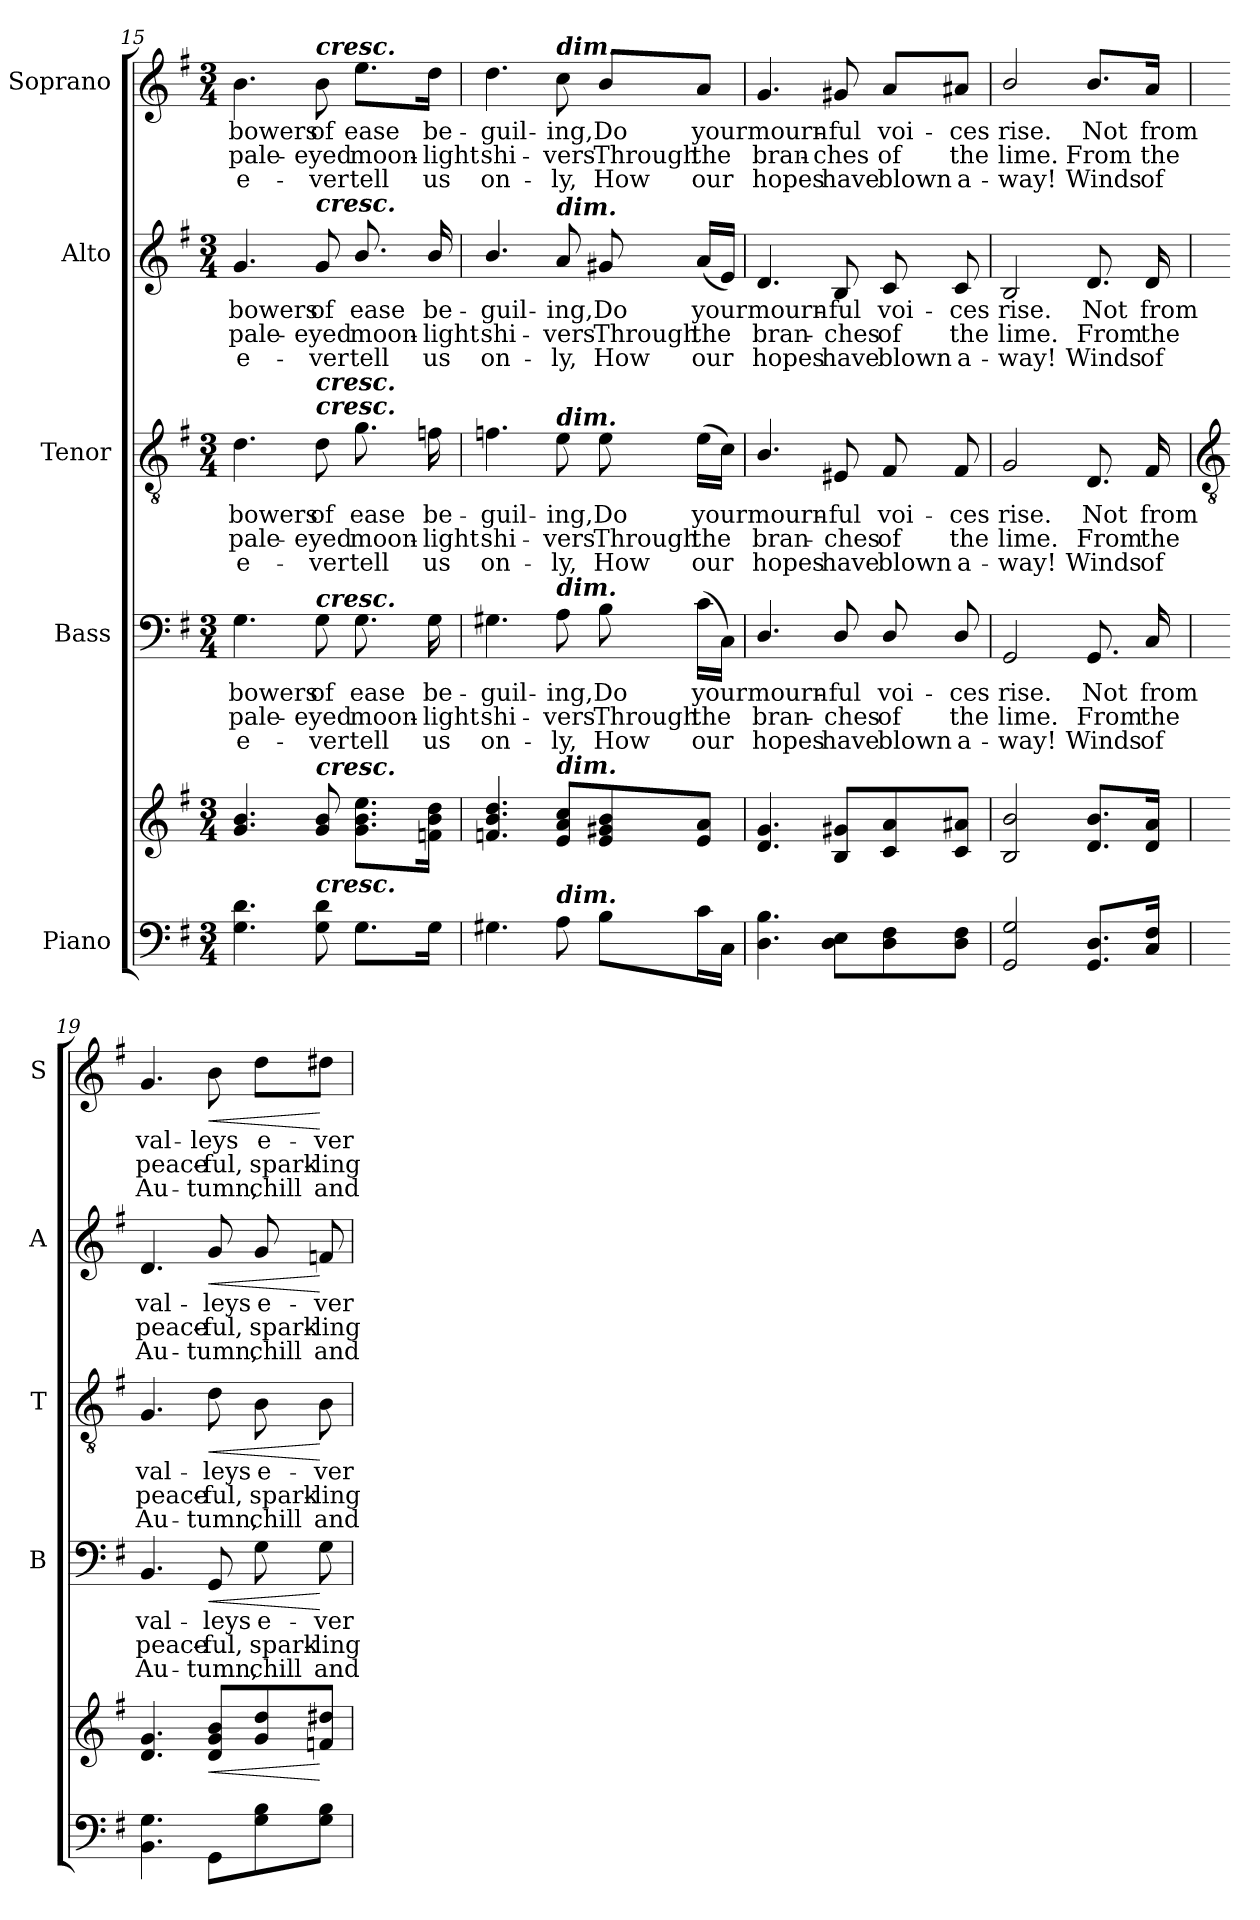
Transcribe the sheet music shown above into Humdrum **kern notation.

**kern	**kern	**dynam	**kern	**text	**text	**text	**dynam	**kern	**text	**text	**text	**dynam	**kern	**text	**text	**text	**dynam	**kern	**text	**text	**text	**dynam
*part5	*part5	*part5	*part4	*part4	*part4	*part4	*part4	*part3	*part3	*part3	*part3	*part3	*part2	*part2	*part2	*part2	*part2	*part1	*part1	*part1	*part1	*part1
*staff6	*staff5	*staff5/6	*staff4	*staff4	*staff4	*staff4	*staff4	*staff3	*staff3	*staff3	*staff3	*staff3	*staff2	*staff2	*staff2	*staff2	*staff2	*staff1	*staff1	*staff1	*staff1	*staff1
*I"Piano	*	*	*I"Bass	*	*	*	*	*I"Tenor	*	*	*	*	*I"Alto	*	*	*	*	*I"Soprano	*	*	*	*
*	*	*	*I'B	*	*	*	*	*I'T	*	*	*	*	*I'A	*	*	*	*	*I'S	*	*	*	*
!!LO:LB:g=z
*clefF4	*clefG2	*	*clefF4	*	*	*	*	*clefGv2	*	*	*	*	*clefG2	*	*	*	*	*clefG2	*	*	*	*
*k[f#]	*k[f#]	*	*k[f#]	*	*	*	*	*k[f#]	*	*	*	*	*k[f#]	*	*	*	*	*k[f#]	*	*	*	*
*G:	*G:	*	*G:	*	*	*	*	*G:	*	*	*	*	*G:	*	*	*	*	*G:	*	*	*	*
*M3/4	*M3/4	*	*M3/4	*	*	*	*	*M3/4	*	*	*	*	*M3/4	*	*	*	*	*M3/4	*	*	*	*
=15	=15	=15	=15	=15	=15	=15	=15	=15	=15	=15	=15	=15	=15	=15	=15	=15	=15	=15	=15	=15	=15	=15
!	!	!	!	!LO:LY:b	!LO:LY:b	!LO:LY:b	!	!	!LO:LY:b	!LO:LY:b	!LO:LY:b	!	!	!LO:LY:b	!LO:LY:b	!LO:LY:b	!	!	!LO:LY:b	!LO:LY:b	!LO:LY:b	!
4.G 4.d	4.g 4.b	.	4.G	bowers	pale-	-e-	.	4.d	bowers	pale-	-e-	.	4.g	bowers	pale-	-e-	.	4.b	bowers	pale-	-e-	.
!	!	!	!	!	!	!	!	!	!	!	!	!	!	!	!	!	!	!LO:TX:a:Bi:t=cresc.	!	!	!	!
!	!	!	!	!	!	!	!	!	!	!	!	!	!LO:TX:a:Bi:t=cresc.	!	!	!	!	!	!	!	!	!
!	!	!	!	!	!	!	!	!LO:TX:a:Bi:t=cresc.	!	!	!	!	!	!	!	!	!	!	!	!	!	!
!	!	!	!	!	!	!	!	!LO:TX:a:Bi:t=cresc.	!	!	!	!	!	!	!	!	!	!	!	!	!	!
!	!	!	!LO:TX:a:Bi:t=cresc.	!	!	!	!	!	!	!	!	!	!	!	!	!	!	!	!	!	!	!
!	!LO:TX:a:Bi:t=cresc.	!	!	!	!	!	!	!	!	!	!	!	!	!	!	!	!	!	!	!	!	!
!LO:TX:a:Bi:t=cresc.	!	!	!	!	!	!	!	!	!	!	!	!	!	!	!	!	!	!	!	!	!	!
!	!	!	!	!LO:LY:b	!LO:LY:b	!LO:LY:b	!	!	!LO:LY:b	!LO:LY:b	!LO:LY:b	!	!	!LO:LY:b	!LO:LY:b	!LO:LY:b	!	!	!LO:LY:b	!LO:LY:b	!LO:LY:b	!
8G 8d	8g 8b	.	8G	-of	eyed	ver	.	8d	-of	eyed	ver	.	8g	-of	eyed	ver	.	8b	-of	eyed	ver	.
!	!	!	!	!LO:LY:b	!LO:LY:b	!LO:LY:b	!	!	!LO:LY:b	!LO:LY:b	!LO:LY:b	!	!	!LO:LY:b	!LO:LY:b	!LO:LY:b	!	!	!LO:LY:b	!LO:LY:b	!LO:LY:b	!
8.GL	8.g 8.b 8.eeL	.	8.G	ease	moon-	-tell	.	8.g	ease	moon-	-tell	.	8.b/	ease	moon-	-tell	.	8.ee\L	ease	moon-	-tell	.
!	!	!	!	!LO:LY:b	!LO:LY:b	!LO:LY:b	!	!	!LO:LY:b	!LO:LY:b	!LO:LY:b	!	!	!LO:LY:b	!LO:LY:b	!LO:LY:b	!	!	!LO:LY:b	!LO:LY:b	!LO:LY:b	!
16GJ	16fn 16b 16ddJ	.	16G	be-	-light	us	.	16fn	be-	-light	us	.	16b/	be-	-light	us	.	16dd\Jk	be-	-light	us	.
=16	=16	=16	=16	=16	=16	=16	=16	=16	=16	=16	=16	=16	=16	=16	=16	=16	=16	=16	=16	=16	=16	=16
!	!	!	!	!LO:LY:b	!LO:LY:b	!LO:LY:b	!	!	!LO:LY:b	!LO:LY:b	!LO:LY:b	!	!	!LO:LY:b	!LO:LY:b	!LO:LY:b	!	!	!LO:LY:b	!LO:LY:b	!LO:LY:b	!
4.G#X	4.fn 4.b 4.dd	.	4.G#X	guil-	-shi-	-on-	.	4.fn	guil-	-shi-	-on-	.	4.b/	guil-	-shi-	-on-	.	4.dd	guil-	-shi-	-on-	.
!	!	!	!	!	!	!	!	!	!	!	!	!	!	!	!	!	!	!LO:TX:a:Bi:t=dim.	!	!	!	!
!	!	!	!	!	!	!	!	!	!	!	!	!	!LO:TX:a:Bi:t=dim.	!	!	!	!	!	!	!	!	!
!	!	!	!	!	!	!	!	!LO:TX:a:Bi:t=dim.	!	!	!	!	!	!	!	!	!	!	!	!	!	!
!	!	!	!LO:TX:a:Bi:t=dim.	!	!	!	!	!	!	!	!	!	!	!	!	!	!	!	!	!	!	!
!	!LO:TX:a:Bi:t=dim.	!	!	!	!	!	!	!	!	!	!	!	!	!	!	!	!	!	!	!	!	!
!LO:TX:a:Bi:t=dim.	!	!	!	!	!	!	!	!	!	!	!	!	!	!	!	!	!	!	!	!	!	!
!	!	!	!	!LO:LY:b	!LO:LY:b	!LO:LY:b	!	!	!LO:LY:b	!LO:LY:b	!LO:LY:b	!	!	!LO:LY:b	!LO:LY:b	!LO:LY:b	!	!	!LO:LY:b	!LO:LY:b	!LO:LY:b	!
8A	8e 8a 8ccL	.	8A	-ing,	vers	ly,	.	8e	-ing,	vers	ly,	.	8a	-ing,	vers	ly,	.	8cc	-ing,	vers	ly,	.
!	!	!	!	!LO:LY:b	!LO:LY:b	!LO:LY:b	!	!	!LO:LY:b	!LO:LY:b	!LO:LY:b	!	!	!LO:LY:b	!LO:LY:b	!LO:LY:b	!	!	!LO:LY:b	!LO:LY:b	!LO:LY:b	!
8BL	8e/ 8g#X/ 8b/	.	8B	Do	Through	How	.	8e	Do	Through	How	.	8g#X	Do	Through	How	.	8b/L	Do	Through	How	.
!	!	!	!	!LO:LY:b	!LO:LY:b	!LO:LY:b	!	!	!LO:LY:b	!LO:LY:b	!LO:LY:b	!	!	!LO:LY:b	!LO:LY:b	!LO:LY:b	!	!	!LO:LY:b	!LO:LY:b	!LO:LY:b	!
16cL	8e 8aJ	.	(16cLL	your	the	our	.	(>16eLL	your	the	our	.	(<16aLL	your	the	our	.	8a/J	your	the	our	.
16CJJ	.	.	16CJJ)	.	.	.	.	16cJJ)	.	.	.	.	16eJJ)	.	.	.	.	.	.	.	.	.
=17	=17	=17	=17	=17	=17	=17	=17	=17	=17	=17	=17	=17	=17	=17	=17	=17	=17	=17	=17	=17	=17	=17
!	!	!	!	!LO:LY:b	!LO:LY:b	!LO:LY:b	!	!	!LO:LY:b	!LO:LY:b	!LO:LY:b	!	!	!LO:LY:b	!LO:LY:b	!LO:LY:b	!	!	!LO:LY:b	!LO:LY:b	!LO:LY:b	!
4.D\ 4.B\	4.d 4.g	.	4.D/	mourn-	-bran-	-hopes	.	4.B/	mourn-	-bran-	-hopes	.	4.d	mourn-	-bran-	-hopes	.	4.g	mourn-	-bran-	-hopes	.
!	!	!	!	!LO:LY:b	!LO:LY:b	!LO:LY:b	!	!	!LO:LY:b	!LO:LY:b	!LO:LY:b	!	!	!LO:LY:b	!LO:LY:b	!LO:LY:b	!	!	!LO:LY:b	!LO:LY:b	!LO:LY:b	!
8D\ 8E\L	8B 8g#XL	.	8D/	ful	ches	have	.	8E#X	ful	ches	have	.	8B	ful	ches	have	.	8g#X	ful	ches	have	.
!	!	!	!	!LO:LY:b	!LO:LY:b	!LO:LY:b	!	!	!LO:LY:b	!LO:LY:b	!LO:LY:b	!	!	!LO:LY:b	!LO:LY:b	!LO:LY:b	!	!	!LO:LY:b	!LO:LY:b	!LO:LY:b	!
8D\ 8F#\	8c 8a	.	8D/	voi-	-of	blown	.	8F#	voi-	-of	blown	.	8c	voi-	-of	blown	.	8a/L	voi-	-of	blown	.
!	!	!	!	!LO:LY:b	!LO:LY:b	!LO:LY:b	!	!	!LO:LY:b	!LO:LY:b	!LO:LY:b	!	!	!LO:LY:b	!LO:LY:b	!LO:LY:b	!	!	!LO:LY:b	!LO:LY:b	!LO:LY:b	!
8D\ 8F#\J	8c 8a#XJ	.	8D/	ces	the	a-	.	8F#	ces	the	a-	.	8c	ces	the	a-	.	8a#X/J	ces	the	a-	.
=18	=18	=18	=18	=18	=18	=18	=18	=18	=18	=18	=18	=18	=18	=18	=18	=18	=18	=18	=18	=18	=18	=18
!	!	!	!	!LO:LY:b	!LO:LY:b	!LO:LY:b	!	!	!LO:LY:b	!LO:LY:b	!LO:LY:b	!	!	!LO:LY:b	!LO:LY:b	!LO:LY:b	!	!	!LO:LY:b	!LO:LY:b	!LO:LY:b	!
2GG 2G	2B/ 2b/	.	2GG	-rise.	lime.	way!	.	2G	-rise.	lime.	way!	.	2B	-rise.	lime.	way!	.	2b/	-rise.	lime.	way!	.
!	!	!	!	!LO:LY:b	!LO:LY:b	!LO:LY:b	!	!	!LO:LY:b	!LO:LY:b	!LO:LY:b	!	!	!LO:LY:b	!LO:LY:b	!LO:LY:b	!	!	!LO:LY:b	!LO:LY:b	!LO:LY:b	!
8.GG 8.DL	8.d/ 8.b/L	.	8.GG	Not	From	Winds	.	8.D	Not	From	Winds	.	8.d	Not	From	Winds	.	8.b/L	Not	From	Winds	.
!	!	!	!	!LO:LY:b	!LO:LY:b	!LO:LY:b	!	!	!LO:LY:b	!LO:LY:b	!LO:LY:b	!	!	!LO:LY:b	!LO:LY:b	!LO:LY:b	!	!	!LO:LY:b	!LO:LY:b	!LO:LY:b	!
16C 16F#J	16d 16aJ	.	16C	from	the	of	.	16F#	from	the	of	.	16d	from	the	of	.	16a/Jk	from	the	of	.
!!LO:LB:g=z
=19	=19	=19	=19	=19	=19	=19	=19	=19	=19	=19	=19	=19	=19	=19	=19	=19	=19	=19	=19	=19	=19	=19
*	*	*	*	*	*	*	*	*clefGv2	*	*	*	*	*	*	*	*	*	*	*	*	*	*
!	!	!	!	!LO:LY:b	!LO:LY:b	!LO:LY:b	!	!	!LO:LY:b	!LO:LY:b	!LO:LY:b	!	!	!LO:LY:b	!LO:LY:b	!LO:LY:b	!	!	!LO:LY:b	!LO:LY:b	!LO:LY:b	!
4.BB 4.G	4.d 4.g	.	4.BB	val-	-peace-	-Au-	.	4.G	val-	-peace-	-Au-	.	4.d	val-	-peace-	-Au-	.	4.g	val-	-peace-	-Au-	.
!	!	!LO:HP:b	!	!LO:LY:b	!LO:LY:b	!LO:LY:b	!LO:HP:b	!	!LO:LY:b	!LO:LY:b	!LO:LY:b	!LO:HP:b	!	!LO:LY:b	!LO:LY:b	!LO:LY:b	!LO:HP:b	!	!LO:LY:b	!LO:LY:b	!LO:LY:b	!LO:HP:b
8GGL	8d 8g 8bL	<	8GG	-leys	ful,	tumn,	<	8d	-leys	ful,	tumn,	<	8g	-leys	ful,	tumn,	<	8b	-leys	ful,	tumn,	<
!	!	!	!	!LO:LY:b	!LO:LY:b	!LO:LY:b	!	!	!LO:LY:b	!LO:LY:b	!LO:LY:b	!	!	!LO:LY:b	!LO:LY:b	!LO:LY:b	!	!	!LO:LY:b	!LO:LY:b	!LO:LY:b	!
8G 8B	8g 8dd	.	8G	e-	-spark-	-chill	.	8B	e-	-spark-	-chill	.	8g	e-	-spark-	-chill	.	8dd\L	e-	-spark-	-chill	.
!	!	!	!	!LO:LY:b	!LO:LY:b	!LO:LY:b	!	!	!LO:LY:b	!LO:LY:b	!LO:LY:b	!	!	!LO:LY:b	!LO:LY:b	!LO:LY:b	!	!	!LO:LY:b	!LO:LY:b	!LO:LY:b	!
8G 8BJ	8fn 8dd#XJ	[	8G	ver	ling	and	[	8B	ver	ling	and	[	8fn	ver	ling	and	[	8dd#X\J	ver	ling	and	[
=	=	=	=	=	=	=	=	=	=	=	=	=	=	=	=	=	=	=	=	=	=	=
*-	*-	*-	*-	*-	*-	*-	*-	*-	*-	*-	*-	*-	*-	*-	*-	*-	*-	*-	*-	*-	*-	*-
